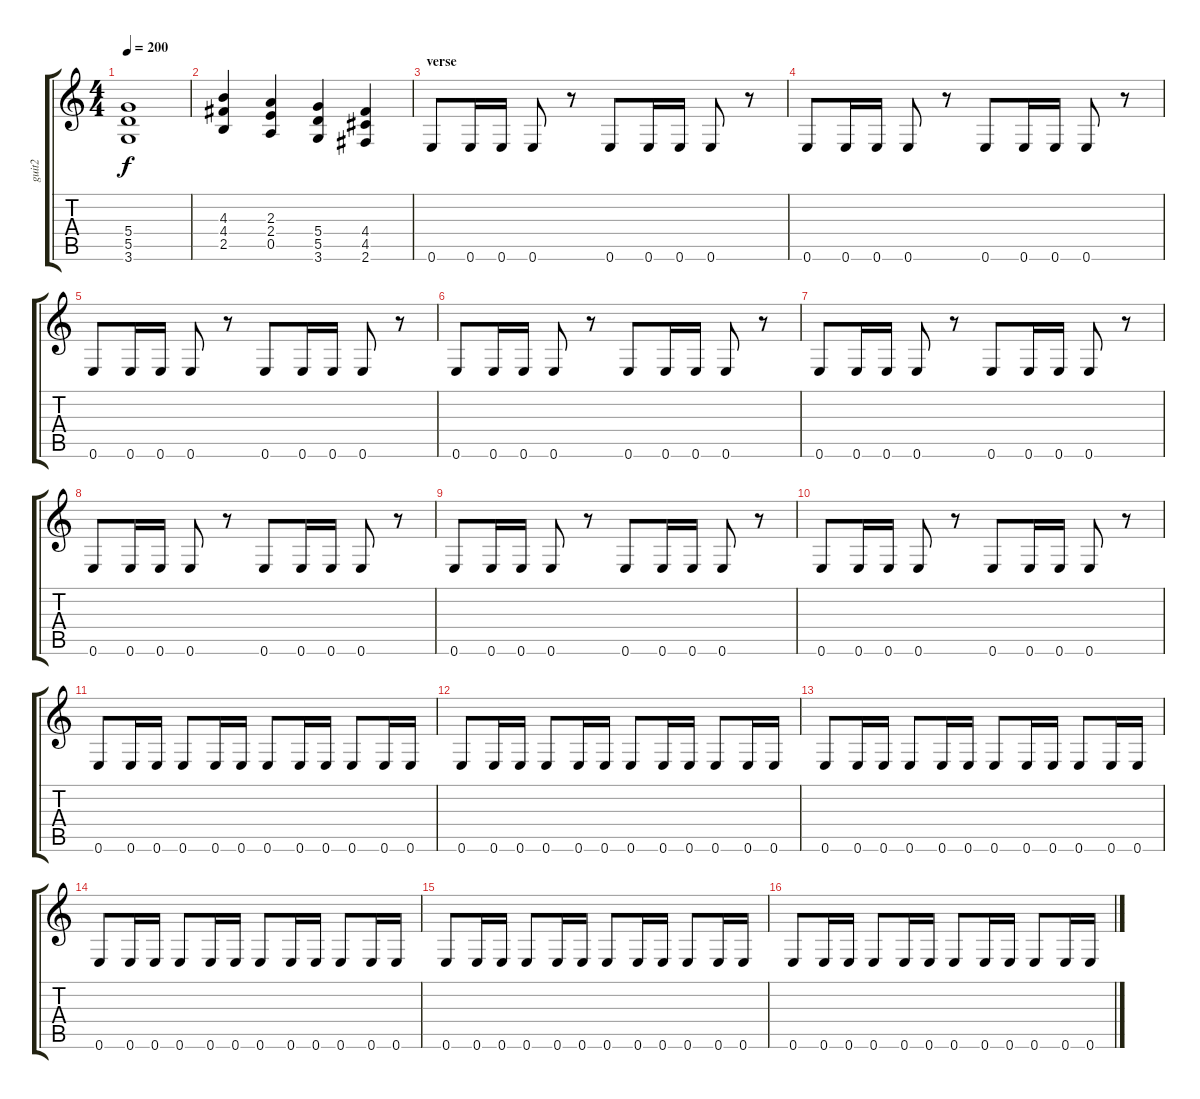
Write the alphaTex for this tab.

\track ("guit2" "guit2") {instrument distortionguitar}
\staff {score tabs}
\tuning (E4 B3 G3 D3 A2 E2) {hide}
\ts (4 4)
\tempo 200
\clef g2
\ks c
(5.4 5.5 3.6).1{dy f} |
(4.3 4.4 2.5).4 (2.3 2.4 0.5).4 (5.4 5.5 3.6).4 (4.4 4.5 2.6).4 |
\section ("" "verse")
0.6.8 0.6.16 0.6.16 0.6.8 r.8 0.6.8 0.6.16 0.6.16 0.6.8 r.8 |
0.6.8 0.6.16 0.6.16 0.6.8 r.8 0.6.8 0.6.16 0.6.16 0.6.8 r.8 |
0.6.8 0.6.16 0.6.16 0.6.8 r.8 0.6.8 0.6.16 0.6.16 0.6.8 r.8 |
0.6.8 0.6.16 0.6.16 0.6.8 r.8 0.6.8 0.6.16 0.6.16 0.6.8 r.8 |
0.6.8 0.6.16 0.6.16 0.6.8 r.8 0.6.8 0.6.16 0.6.16 0.6.8 r.8 |
0.6.8 0.6.16 0.6.16 0.6.8 r.8 0.6.8 0.6.16 0.6.16 0.6.8 r.8 |
0.6.8 0.6.16 0.6.16 0.6.8 r.8 0.6.8 0.6.16 0.6.16 0.6.8 r.8 |
0.6.8 0.6.16 0.6.16 0.6.8 r.8 0.6.8 0.6.16 0.6.16 0.6.8 r.8 |
0.6.8 0.6.16 0.6.16 0.6.8 0.6.16 0.6.16 0.6.8 0.6.16 0.6.16 0.6.8 0.6.16 0.6.16 |
0.6.8 0.6.16 0.6.16 0.6.8 0.6.16 0.6.16 0.6.8 0.6.16 0.6.16 0.6.8 0.6.16 0.6.16 |
0.6.8 0.6.16 0.6.16 0.6.8 0.6.16 0.6.16 0.6.8 0.6.16 0.6.16 0.6.8 0.6.16 0.6.16 |
0.6.8 0.6.16 0.6.16 0.6.8 0.6.16 0.6.16 0.6.8 0.6.16 0.6.16 0.6.8 0.6.16 0.6.16 |
0.6.8 0.6.16 0.6.16 0.6.8 0.6.16 0.6.16 0.6.8 0.6.16 0.6.16 0.6.8 0.6.16 0.6.16 |
0.6.8 0.6.16 0.6.16 0.6.8 0.6.16 0.6.16 0.6.8 0.6.16 0.6.16 0.6.8 0.6.16 0.6.16
